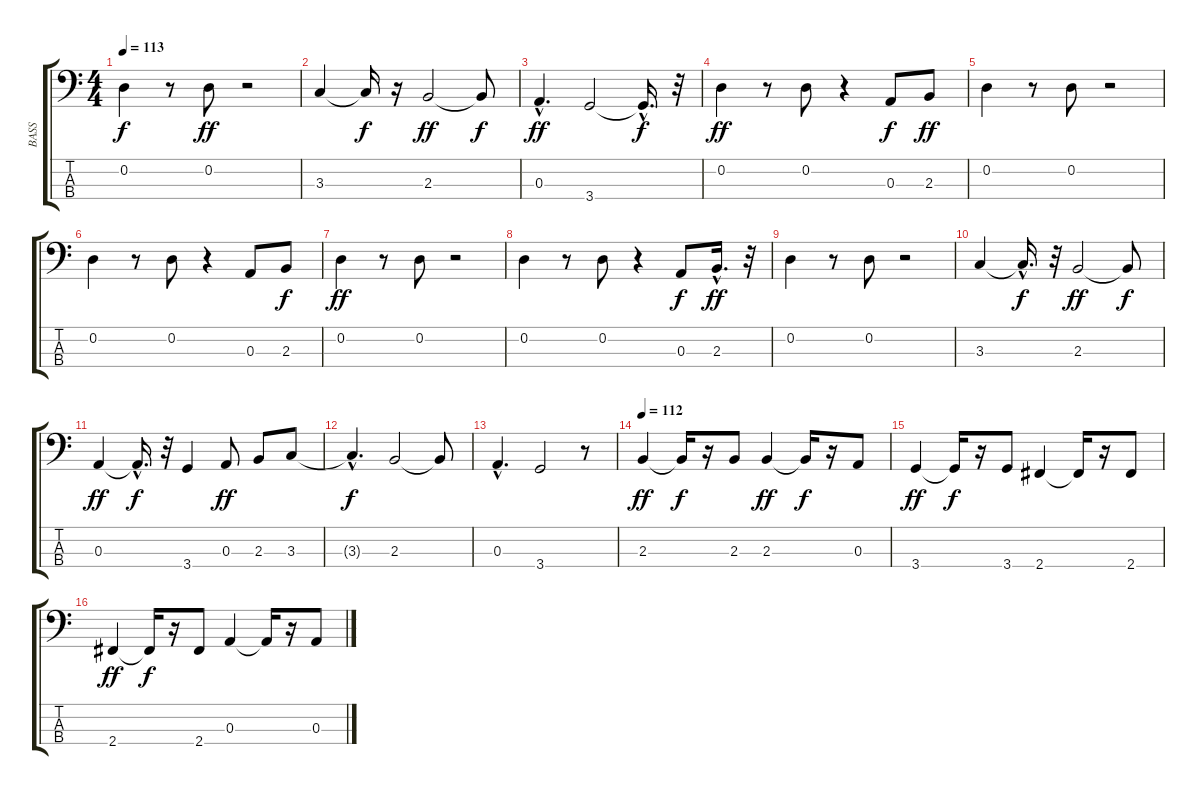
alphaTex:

\track ("BASS" "BASS") {instrument electricbassfinger}
\staff {score tabs}
\tuning (G2 D2 A1 E1) {hide}
\ts (4 4)
\tempo 113
\clef f4
\ks c
0.2.4{dy f} r.8 0.2.8{dy ff} r.2 |
3.3.4 3.3{t}.16{dy f} r.16 2.3.2{dy ff} 2.3{t}.8{dy f} |
0.3{hac}.4{d dy ff} 3.4.2 3.4{hac t}.16{d dy f} r.32 |
0.2.4{dy ff} r.8 0.2.8 r.4 0.3.8{dy f} 2.3.8{dy ff} |
0.2.4 r.8 0.2.8 r.2 |
0.2.4 r.8 0.2.8 r.4 0.3.8 2.3.8{dy f} |
0.2.4{dy ff} r.8 0.2.8 r.2 |
0.2.4 r.8 0.2.8 r.4 0.3.8{dy f} 2.3{hac}.16{d dy ff} r.32 |
0.2.4 r.8 0.2.8 r.2 |
3.3.4 3.3{hac t}.16{d dy f} r.32 2.3.2{dy ff} 2.3{t}.8{dy f} |
0.3.4{dy ff} 0.3{hac t}.16{d dy f} r.32 3.4.4 0.3.8{dy ff} 2.3.8 3.3.8 |
3.3{hac t}.4{d dy f} 2.3.2 2.3{t}.8 |
0.3{hac}.4{d} 3.4.2 r.8 |
\tempo 112
2.3.4{dy ff} 2.3{t}.16{dy f} r.16 2.3.8 2.3.4{dy ff} 2.3{t}.16{dy f} r.16 0.3.8 |
3.4.4{dy ff} 3.4{t}.16{dy f} r.16 3.4.8 2.4.4 2.4{t}.16 r.16 2.4.8 |
2.4.4{dy ff} 2.4{t}.16{dy f} r.16 2.4.8 0.3.4 0.3{t}.16 r.16 0.3.8
